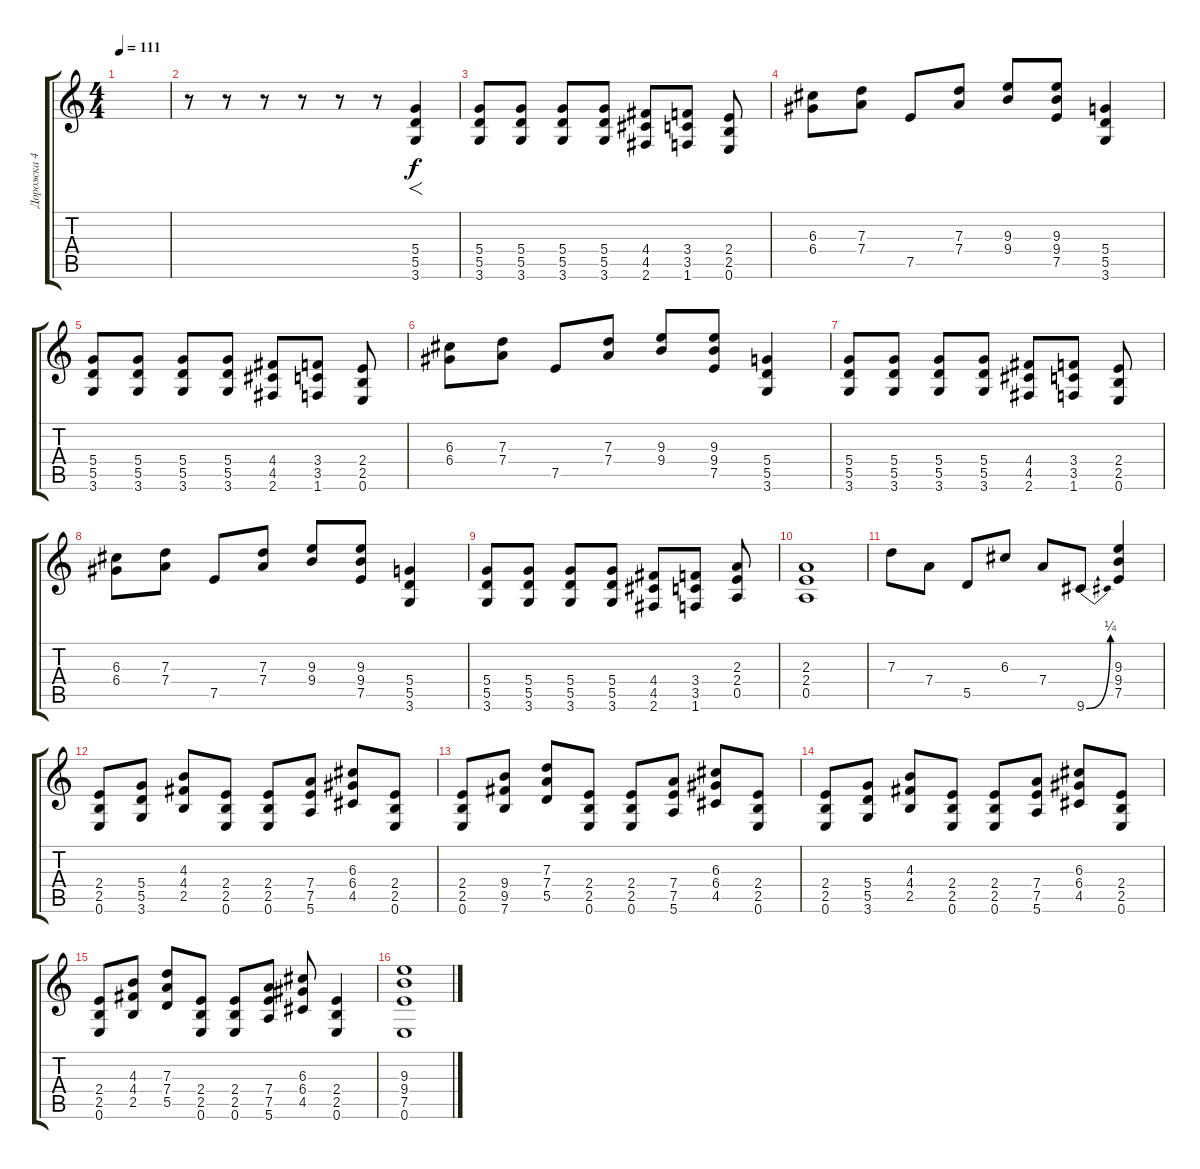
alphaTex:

\track ("Дорожка 4" "Дорожка 4") {instrument electricguitarclean}
\staff {score tabs}
\tuning (E4 B3 G3 D3 A2 E2) {hide}
\ts (4 4)
\tempo 111
\clef g2
\ks c
|
r.8 r.8 r.8 r.8 r.8 r.8 (5.4 5.5 3.6).4{f} |
(5.4 5.5 3.6).8 (5.4 5.5 3.6).8 (5.4 5.5 3.6).8 (5.4 5.5 3.6).8 (4.4 4.5 2.6).8 (3.4 3.5 1.6).8 (2.4 2.5 0.6).8 |
(6.3 6.4).8 (7.3 7.4).8 7.5.8 (7.3 7.4).8 (9.3 9.4).8 (9.3 9.4 7.5).8 (5.4 5.5 3.6).4 |
(5.4 5.5 3.6).8 (5.4 5.5 3.6).8 (5.4 5.5 3.6).8 (5.4 5.5 3.6).8 (4.4 4.5 2.6).8 (3.4 3.5 1.6).8 (2.4 2.5 0.6).8 |
(6.3 6.4).8 (7.3 7.4).8 7.5.8 (7.3 7.4).8 (9.3 9.4).8 (9.3 9.4 7.5).8 (5.4 5.5 3.6).4 |
(5.4 5.5 3.6).8 (5.4 5.5 3.6).8 (5.4 5.5 3.6).8 (5.4 5.5 3.6).8 (4.4 4.5 2.6).8 (3.4 3.5 1.6).8 (2.4 2.5 0.6).8 |
(6.3 6.4).8 (7.3 7.4).8 7.5.8 (7.3 7.4).8 (9.3 9.4).8 (9.3 9.4 7.5).8 (5.4 5.5 3.6).4 |
(5.4 5.5 3.6).8 (5.4 5.5 3.6).8 (5.4 5.5 3.6).8 (5.4 5.5 3.6).8 (4.4 4.5 2.6).8 (3.4 3.5 1.6).8 (2.3 2.4 0.5).8 |
(2.3 2.4 0.5).1 |
7.3.8 7.4.8 5.5.8 6.3.8 7.4.8 9.6{be (bend 0 0 60 1)}.8 (9.3 9.4 7.5).4 |
(2.4 2.5 0.6).8 (5.4 5.5 3.6).8 (4.3 4.4 2.5).8 (2.4 2.5 0.6).8 (2.4 2.5 0.6).8 (7.4 7.5 5.6).8 (6.3 6.4 4.5).8 (2.4 2.5 0.6).8 |
(2.4 2.5 0.6).8 (9.4 9.5 7.6).8 (7.3 7.4 5.5).8 (2.4 2.5 0.6).8 (2.4 2.5 0.6).8 (7.4 7.5 5.6).8 (6.3 6.4 4.5).8 (2.4 2.5 0.6).8 |
(2.4 2.5 0.6).8 (5.4 5.5 3.6).8 (4.3 4.4 2.5).8 (2.4 2.5 0.6).8 (2.4 2.5 0.6).8 (7.4 7.5 5.6).8 (6.3 6.4 4.5).8 (2.4 2.5 0.6).8 |
(2.4 2.5 0.6).8 (4.3 4.4 2.5).8 (7.3 7.4 5.5).8 (2.4 2.5 0.6).8 (2.4 2.5 0.6).8 (7.4 7.5 5.6).8 (6.3 6.4 4.5).8 (2.4 2.5 0.6).4 |
(9.3 9.4 7.5 0.6).1
